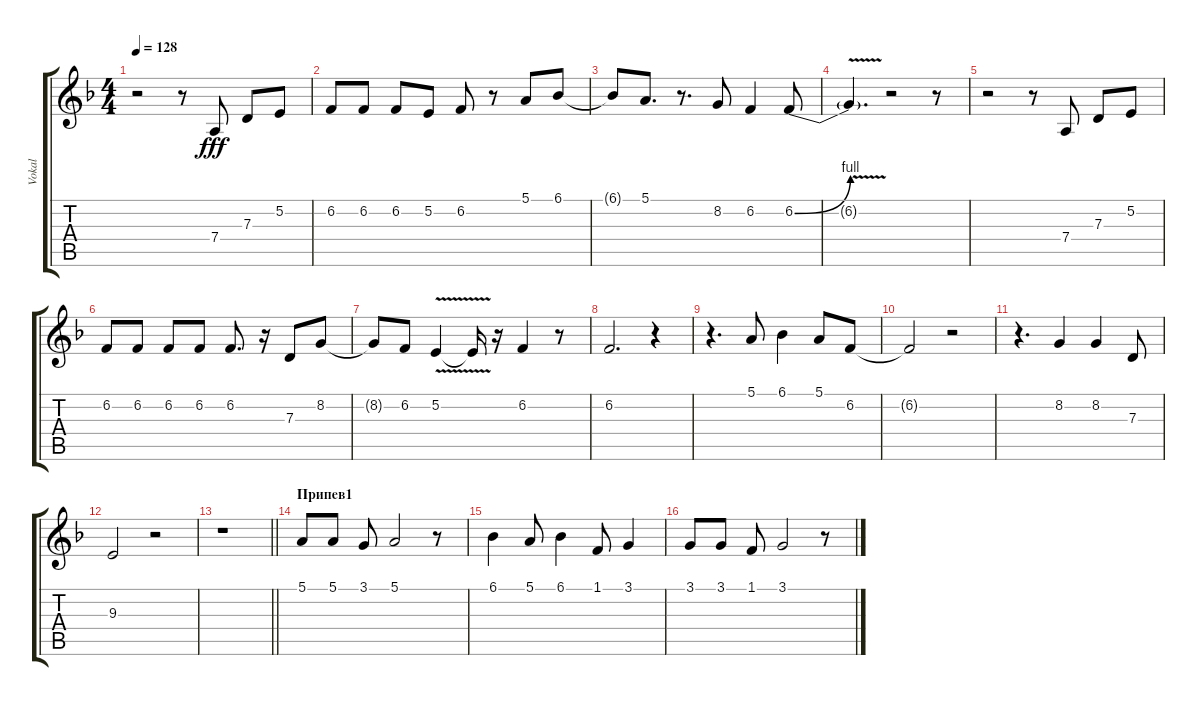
\track ("Vokal" "Vokal") {instrument flute}
\staff {score tabs}
\tuning (E4 B3 G3 D3 A2 E2) {hide}
\ts (4 4)
\tempo 128
\clef g2
\ks dminor
r.2{dy fff} r.8 7.4.8 7.3.8 5.2.8 |
6.2.8 6.2.8 6.2.8 5.2.8 6.2.8 r.8 5.1.8 6.1.8 |
6.1{t}.8 5.1.8{d} r.8{d} 8.2.8 6.2.4 6.2{be (bend 0 0 60 4)}.8 |
6.2{v t}.4{d} r.2 r.8 |
r.2 r.8 7.4.8 7.3.8 5.2.8 |
6.2.8 6.2.8 6.2.8 6.2.8 6.2.8{d} r.16 7.3.8 8.2.8 |
8.2{t}.8 6.2.8 5.2{v}.4 5.2{t}.16 r.16 6.2.4 r.8 |
6.2{be (hold 0 0 60 0)}.2{d} r.4 |
r.4{d} 5.1.8 6.1.4 5.1.8 6.2.8 |
6.2{be (hold 0 0 60 0) t}.2 r.2 |
r.4{d} 8.2.4 8.2.4 7.3.8 |
9.3{be (hold 0 0 60 0)}.2 r.2 |
\barLineRight lightlight
r.1 |
\section ("" "Припев1")
5.1.8 5.1.8 3.1.8 5.1.2 r.8 |
6.1.4 5.1.8 6.1.4 1.1.8 3.1.4 |
3.1.8 3.1.8 1.1.8 3.1.2 r.8
